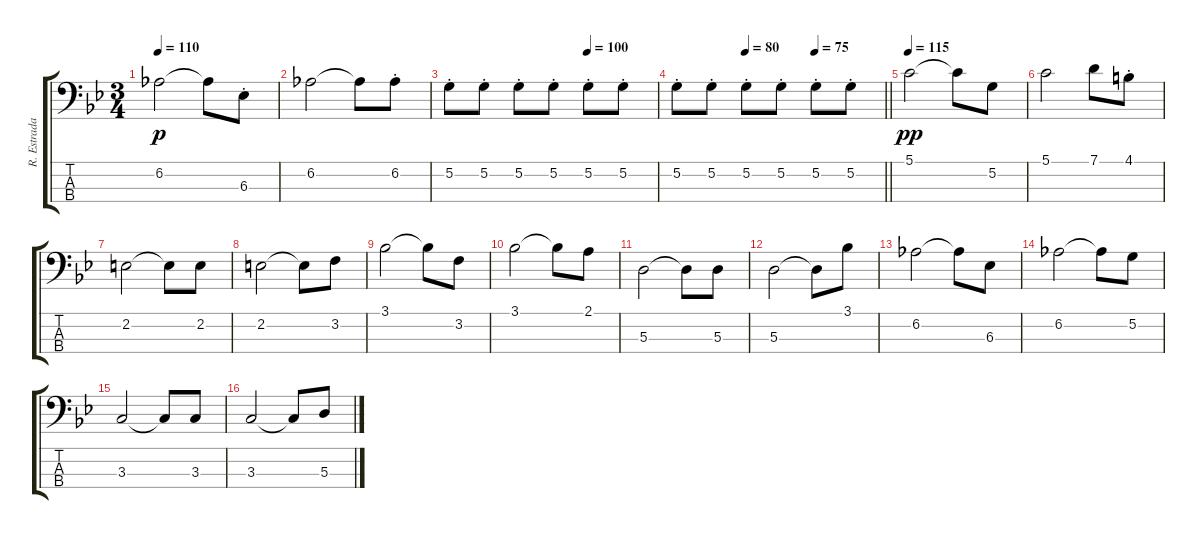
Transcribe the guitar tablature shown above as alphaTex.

\track ("R. Estrada" "R. Estrada") {instrument electricbassfinger}
\staff {score tabs}
\tuning (G2 D2 A1 E1) {hide}
\ts (3 4)
\tempo 110
\clef f4
\ks bb
6.2.2{dy p} 6.2{t}.8 6.3{st}.8 |
6.2.2 6.2{t}.8 6.2{st}.8 |
\tempo (100 0.6666666666666666)
5.2{st}.8 5.2{st}.8 5.2{st}.8 5.2{st}.8 5.2{st}.8 5.2{st}.8 |
\tempo (80 0.3333333333333333)
\tempo (75 0.6666666666666666)
\barLineRight lightlight
5.2{st}.8 5.2{st}.8 5.2{st}.8 5.2{st}.8 5.2{st}.8 5.2{st}.8 |
\tempo 115
5.1.2{dy pp} 5.1{t}.8 5.2.8 |
5.1.2 7.1.8 4.1{st}.8 |
2.2.2 2.2{t}.8 2.2.8 |
2.2.2 2.2{t}.8 3.2.8 |
3.1.2 3.1{t}.8 3.2.8 |
3.1.2 3.1{t}.8 2.1.8 |
5.3.2 5.3{t}.8 5.3.8 |
5.3.2 5.3{t}.8 3.1.8 |
6.2.2 6.2{t}.8 6.3.8 |
6.2.2 6.2{t}.8 5.2.8 |
3.3.2 3.3{t}.8 3.3.8 |
3.3.2 3.3{t}.8 5.3.8
